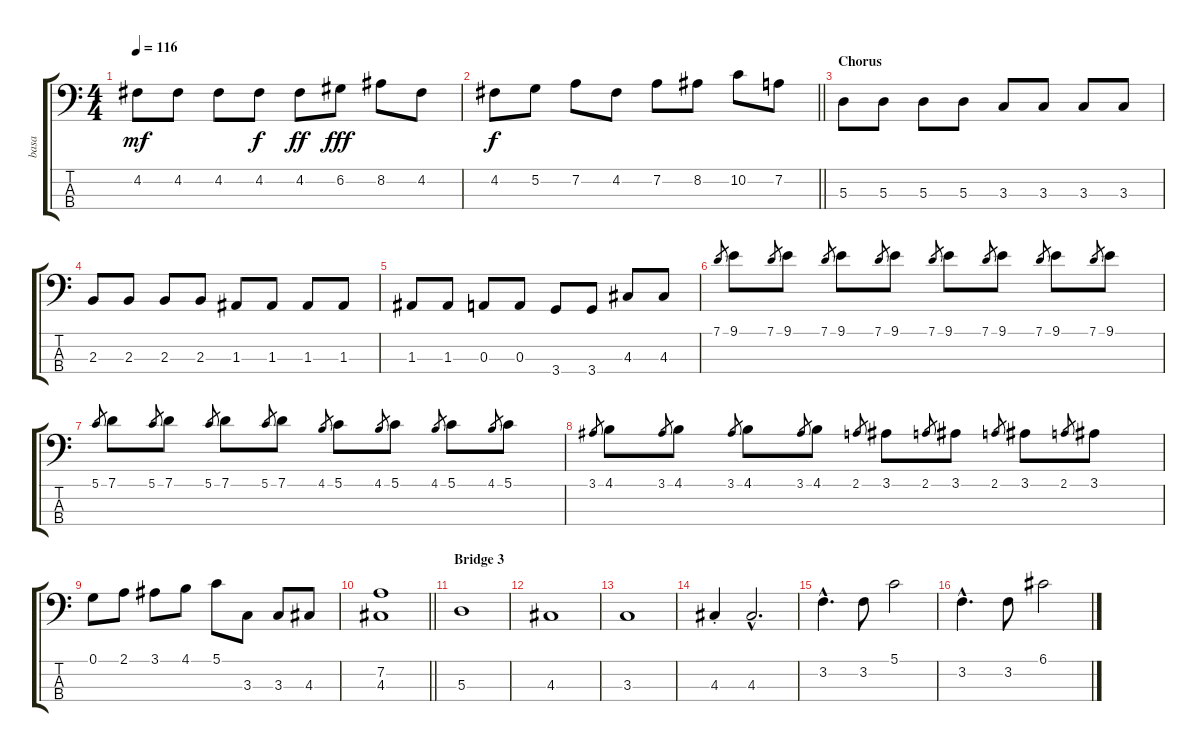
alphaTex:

\track ("basa" "basa") {instrument fretlessbass}
\staff {score tabs}
\tuning (G2 D2 A1 E1) {hide}
\ts (4 4)
\tempo 116
\clef f4
\ks c
4.2.8{dy mf volume 16} 4.2.8 4.2.8 4.2.8{dy f} 4.2.8{dy ff} 6.2.8{dy fff} 8.2.8 4.2.8 |
\barLineRight lightlight
4.2.8{dy f} 5.2.8 7.2.8 4.2.8 7.2.8 8.2.8 10.2.8 7.2.8 |
\section ("" "Chorus")
5.3.8 5.3.8 5.3.8 5.3.8 3.3.8 3.3.8 3.3.8 3.3.8 |
2.3.8 2.3.8 2.3.8 2.3.8 1.3.8 1.3.8 1.3.8 1.3.8 |
1.3.8 1.3.8 0.3.8 0.3.8 3.4.8 3.4.8 4.3.8 4.3.8 |
7.1.8{gr} 9.1.8 7.1.8{gr} 9.1.8 7.1.8{gr} 9.1.8 7.1.8{gr} 9.1.8 7.1.8{gr} 9.1.8 7.1.8{gr} 9.1.8 7.1.8{gr} 9.1.8 7.1.8{gr} 9.1.8 |
5.1.8{gr} 7.1.8 5.1.8{gr} 7.1.8 5.1.8{gr} 7.1.8 5.1.8{gr} 7.1.8 4.1.8{gr} 5.1.8 4.1.8{gr} 5.1.8 4.1.8{gr} 5.1.8 4.1.8{gr} 5.1.8 |
3.1.8{gr} 4.1.8 3.1.8{gr} 4.1.8 3.1.8{gr} 4.1.8 3.1.8{gr} 4.1.8 2.1.8{gr} 3.1.8 2.1.8{gr} 3.1.8 2.1.8{gr} 3.1.8 2.1.8{gr} 3.1.8 |
0.1.8 2.1.8 3.1.8 4.1.8 5.1.8 3.3.8 3.3.8 4.3.8 |
\barLineRight lightlight
(7.2 4.3).1 |
\section ("" "Bridge 3")
5.3.1 |
4.3.1 |
3.3.1 |
4.3{st}.4 4.3{hac}.2{d} |
3.2{hac}.4{d} 3.2.8 5.1.2 |
3.2{hac}.4{d} 3.2.8 6.1.2
